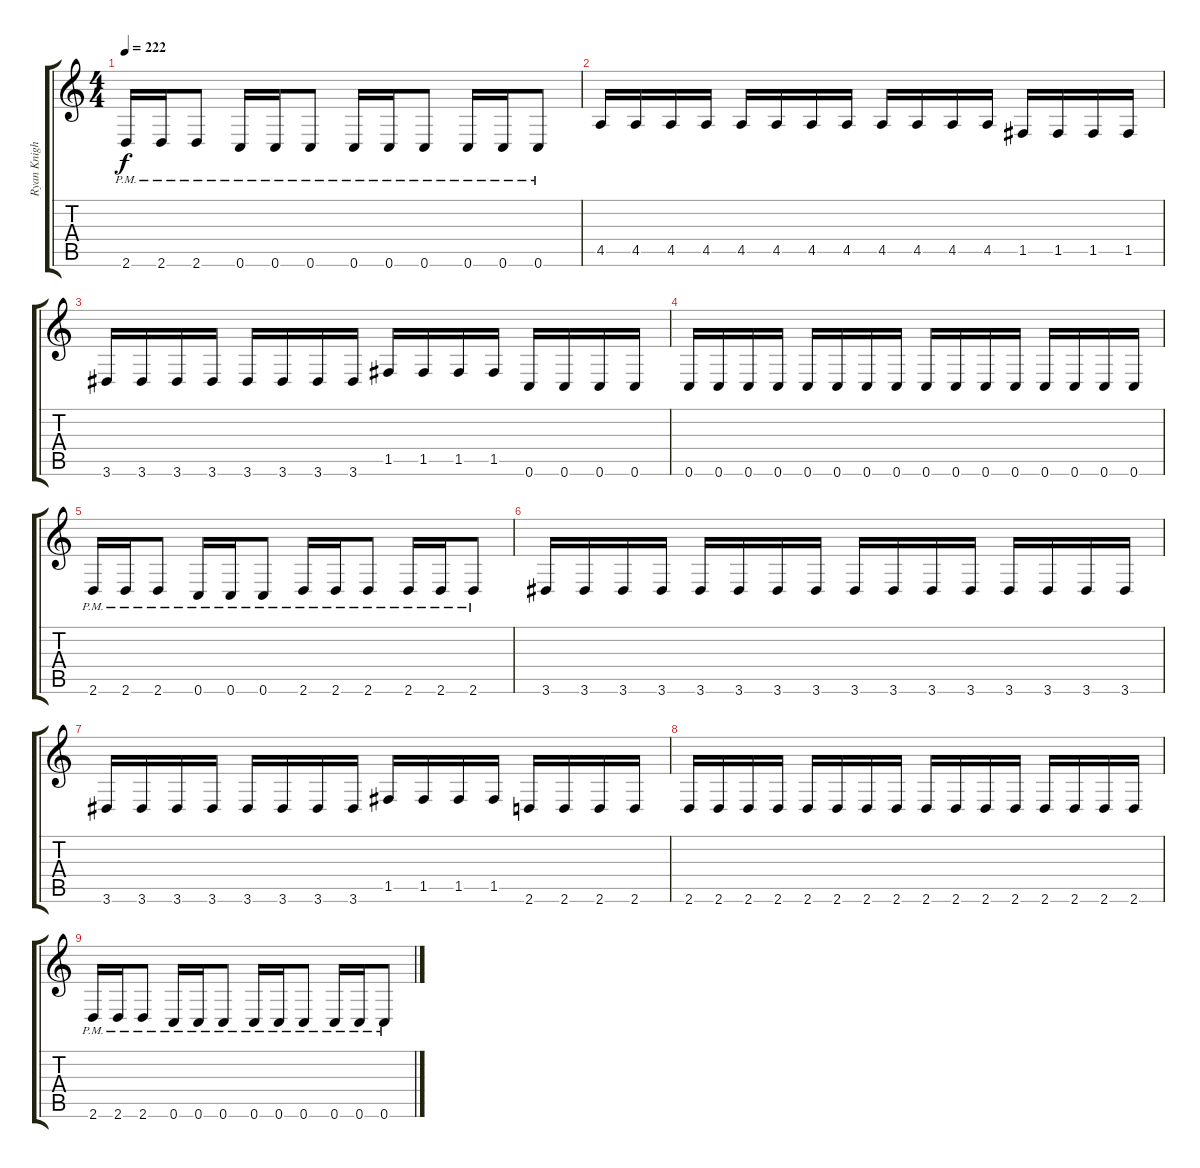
\track ("Ryan Knight" "Ryan Knigh") {instrument distortionguitar}
\staff {score tabs}
\tuning (C4 G3 Eb3 Bb2 F2 C2) {hide}
\ts (4 4)
\tempo 222
\clef g2
\ks c
2.6{pm}.16{dy f} 2.6{pm}.16 2.6{pm}.8 0.6{pm}.16 0.6{pm}.16 0.6{pm}.8 0.6{pm}.16 0.6{pm}.16 0.6{pm}.8 0.6{pm}.16 0.6{pm}.16 0.6{pm}.8 |
4.5.16 4.5.16 4.5.16 4.5.16 4.5.16 4.5.16 4.5.16 4.5.16 4.5.16 4.5.16 4.5.16 4.5.16 1.5.16 1.5.16 1.5.16 1.5.16 |
3.6.16 3.6.16 3.6.16 3.6.16 3.6.16 3.6.16 3.6.16 3.6.16 1.5.16 1.5.16 1.5.16 1.5.16 0.6.16 0.6.16 0.6.16 0.6.16 |
0.6.16 0.6.16 0.6.16 0.6.16 0.6.16 0.6.16 0.6.16 0.6.16 0.6.16 0.6.16 0.6.16 0.6.16 0.6.16 0.6.16 0.6.16 0.6.16 |
2.6{pm}.16 2.6{pm}.16 2.6{pm}.8 0.6{pm}.16 0.6{pm}.16 0.6{pm}.8 2.6{pm}.16 2.6{pm}.16 2.6{pm}.8 2.6{pm}.16 2.6{pm}.16 2.6{pm}.8 |
3.6.16 3.6.16 3.6.16 3.6.16 3.6.16 3.6.16 3.6.16 3.6.16 3.6.16 3.6.16 3.6.16 3.6.16 3.6.16 3.6.16 3.6.16 3.6.16 |
3.6.16 3.6.16 3.6.16 3.6.16 3.6.16 3.6.16 3.6.16 3.6.16 1.5.16 1.5.16 1.5.16 1.5.16 2.6.16 2.6.16 2.6.16 2.6.16 |
2.6.16 2.6.16 2.6.16 2.6.16 2.6.16 2.6.16 2.6.16 2.6.16 2.6.16 2.6.16 2.6.16 2.6.16 2.6.16 2.6.16 2.6.16 2.6.16 |
2.6{pm}.16 2.6{pm}.16 2.6{pm}.8 0.6{pm}.16 0.6{pm}.16 0.6{pm}.8 0.6{pm}.16 0.6{pm}.16 0.6{pm}.8 0.6{pm}.16 0.6{pm}.16 0.6{pm}.8
